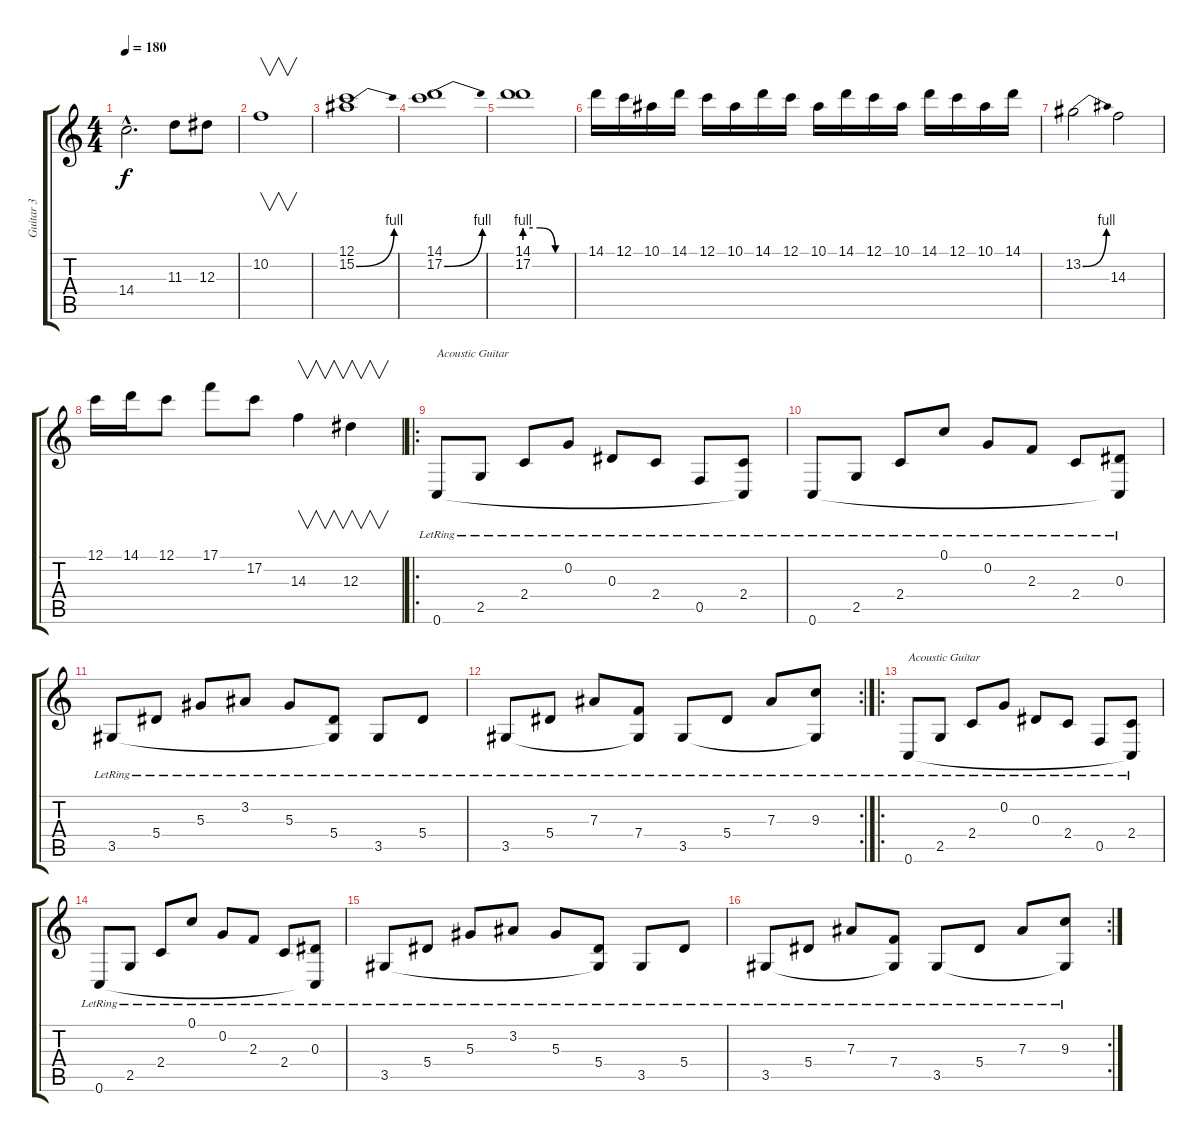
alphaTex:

\track ("Guitar 3" "Guitar 3") {instrument distortionguitar}
\staff {score tabs}
\tuning (C4 G3 Eb3 Bb2 F2 C2) {hide}
\ts (4 4)
\tempo 180
\clef g2
\ks c
14.4{hac}.2{d dy f} 11.3.8 12.3.8 |
10.2.1{v} |
(12.1 15.2{be (bend 0 0 60 4)}).1 |
(14.1 17.2{be (bend 0 0 60 4)}).1 |
(14.1 17.2{be (custom 0 4 20 4 40 0 60 0)}).1 |
14.1.16 12.1.16 10.1.16 14.1.16 12.1.16 10.1.16 14.1.16 12.1.16 10.1.16 14.1.16 12.1.16 10.1.16 14.1.16 12.1.16 10.1.16 14.1.16 |
13.2{be (bend 0 0 60 4)}.2 14.3.2 |
12.1.16 14.1.16 12.1.8 17.1.8 17.2.8 14.3.4{v} 12.3.4{v} |
\ro
0.6{lr}.8{txt "Acoustic Guitar" instrument acousticguitarsteel} 2.5{lr}.8 2.4{lr}.8 0.2{lr}.8 0.3{lr}.8 2.4{lr}.8 0.5{lr}.8 (2.4{lr} 0.6{t}).8 |
0.6{lr}.8 2.5{lr}.8 2.4{lr}.8 0.1{lr}.8 0.2{lr}.8 2.3{lr}.8 2.4{lr}.8 (0.3{lr} 0.6{t}).8 |
3.5{lr}.8 5.4{lr}.8 5.3{lr}.8 3.2{lr}.8 5.3{lr}.8 (5.4{lr} 3.5{t}).8 3.5{lr}.8 5.4{lr}.8 |
\rc 2
3.5{lr}.8 5.4{lr}.8 7.3{lr}.8 (7.4{lr} 3.5{t}).8 3.5{lr}.8 5.4{lr}.8 7.3{lr}.8 (9.3{lr} 3.5{t}).8 |
\ro
0.6{lr}.8{txt "Acoustic Guitar" instrument acousticguitarsteel} 2.5{lr}.8 2.4{lr}.8 0.2{lr}.8 0.3{lr}.8 2.4{lr}.8 0.5{lr}.8 (2.4{lr} 0.6{t}).8 |
0.6{lr}.8 2.5{lr}.8 2.4{lr}.8 0.1{lr}.8 0.2{lr}.8 2.3{lr}.8 2.4{lr}.8 (0.3{lr} 0.6{t}).8 |
3.5{lr}.8 5.4{lr}.8 5.3{lr}.8 3.2{lr}.8 5.3{lr}.8 (5.4{lr} 3.5{t}).8 3.5{lr}.8 5.4{lr}.8 |
\rc 2
3.5{lr}.8 5.4{lr}.8 7.3{lr}.8 (7.4{lr} 3.5{t}).8 3.5{lr}.8 5.4{lr}.8 7.3{lr}.8 (9.3{lr} 3.5{t}).8
